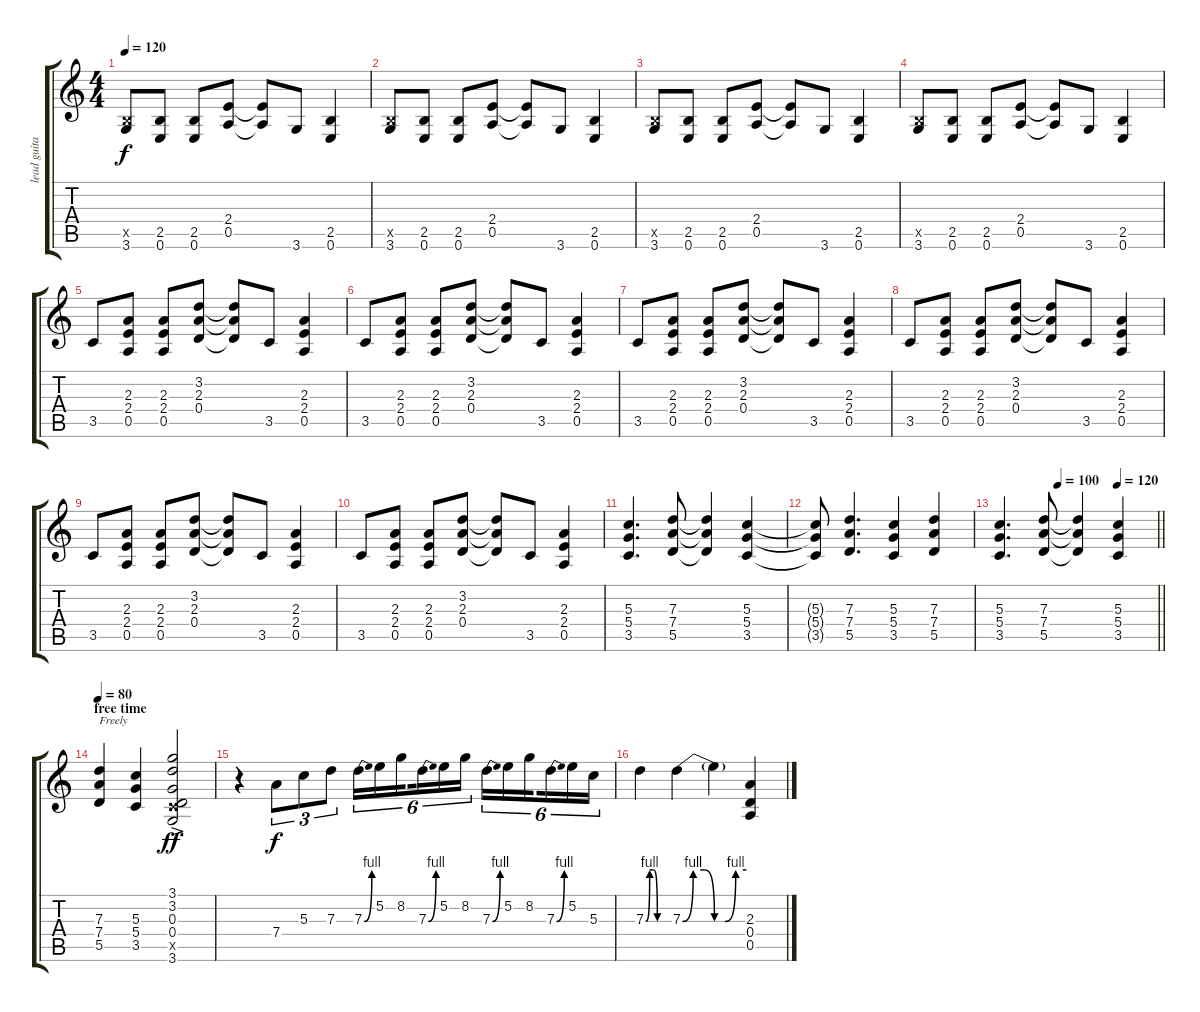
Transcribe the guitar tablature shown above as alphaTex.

\track ("lead guitar" "lead guita") {instrument overdrivenguitar}
\staff {score tabs}
\tuning (E4 B3 G3 D3 A2 E2) {hide}
\ts (4 4)
\tempo 120
\clef g2
\ks c
(2.5{x} 3.6).8{dy f} (2.5 0.6).8 (2.5 0.6).8 (2.4 0.5).8 (2.4{t} 0.5{t}).8 3.6.8 (2.5 0.6).4 |
(2.5{x} 3.6).8 (2.5 0.6).8 (2.5 0.6).8 (2.4 0.5).8 (2.4{t} 0.5{t}).8 3.6.8 (2.5 0.6).4 |
(2.5{x} 3.6).8 (2.5 0.6).8 (2.5 0.6).8 (2.4 0.5).8 (2.4{t} 0.5{t}).8 3.6.8 (2.5 0.6).4 |
(2.5{x} 3.6).8 (2.5 0.6).8 (2.5 0.6).8 (2.4 0.5).8 (2.4{t} 0.5{t}).8 3.6.8 (2.5 0.6).4 |
3.5.8 (2.3 2.4 0.5).8 (2.3 2.4 0.5).8 (3.2 2.3 0.4).8 (3.2{t} 2.3{t} 0.4{t}).8 3.5.8 (2.3 2.4 0.5).4 |
3.5.8 (2.3 2.4 0.5).8 (2.3 2.4 0.5).8 (3.2 2.3 0.4).8 (3.2{t} 2.3{t} 0.4{t}).8 3.5.8 (2.3 2.4 0.5).4 |
3.5.8 (2.3 2.4 0.5).8 (2.3 2.4 0.5).8 (3.2 2.3 0.4).8 (3.2{t} 2.3{t} 0.4{t}).8 3.5.8 (2.3 2.4 0.5).4 |
3.5.8 (2.3 2.4 0.5).8 (2.3 2.4 0.5).8 (3.2 2.3 0.4).8 (3.2{t} 2.3{t} 0.4{t}).8 3.5.8 (2.3 2.4 0.5).4 |
3.5.8 (2.3 2.4 0.5).8 (2.3 2.4 0.5).8 (3.2 2.3 0.4).8 (3.2{t} 2.3{t} 0.4{t}).8 3.5.8 (2.3 2.4 0.5).4 |
3.5.8 (2.3 2.4 0.5).8 (2.3 2.4 0.5).8 (3.2 2.3 0.4).8 (3.2{t} 2.3{t} 0.4{t}).8 3.5.8 (2.3 2.4 0.5).4 |
(5.3 5.4 3.5).4{d} (7.3 7.4 5.5).8 (7.3{t} 7.4{t} 5.5{t}).4 (5.3 5.4 3.5).4 |
(5.3{t} 5.4{t} 3.5{t}).8 (7.3 7.4 5.5).4{d} (5.3 5.4 3.5).4 (7.3 7.4 5.5).4 |
\tempo (100 0.375)
\tempo (90 0.75)
\tempo (120 0.75)
\barLineRight lightlight
(5.3 5.4 3.5).4{d} (7.3 7.4 5.5).8 (7.3{t} 7.4{t} 5.5{t}).4 (5.3 5.4 3.5).4 |
\section ("" "free time")
\tempo 80
(7.3 7.4 5.5).4{txt "Freely"} (5.3 5.4 3.5).4 (3.1 3.2 0.3 0.4 3.5{ac x} 3.6).2{dy ff} |
r.4 7.4.8{tu (3 2) dy f} 5.3.8{tu (3 2)} 7.3.8{tu (3 2)} 7.3{be (bend 0 0 60 4)}.16{tu (6 4)} 5.2.16{tu (6 4)} 8.2.16{tu (6 4) beam splitsecondary} 7.3{be (bend 0 0 60 4)}.16{tu (6 4)} 5.2.16{tu (6 4)} 8.2.16{tu (6 4)} 7.3{be (bend 0 0 60 4)}.16{tu (6 4)} 5.2.16{tu (6 4)} 8.2.16{tu (6 4) beam splitsecondary} 7.3{be (bend 0 0 60 4)}.16{tu (6 4)} 5.2.16{tu (6 4)} 5.3.16{tu (6 4)} |
7.3{be (custom 0 0 10 4 20 4 30 0 60 0)}.4 7.3{be (custom 0 0 10 4 20 4 30 0 40 0 50 4 60 4)}.4 7.3{t}.4 (2.3 0.4 0.5).4
